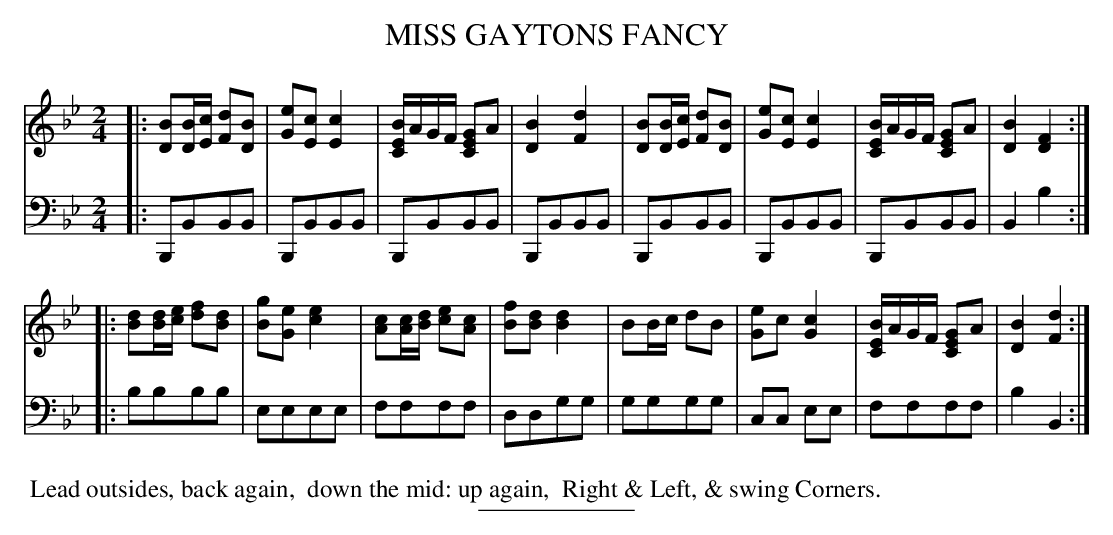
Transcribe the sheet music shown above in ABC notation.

X:1
T: MISS GAYTONS FANCY
M: 2/4
L: 1/16
K: Bb
V: 1 clef=treble middle=B
|:\
[B2D4][BD][cE] [d2F2][B2D2] | [e2G2][c2E2] [c4E4] |\
[BE4C4]AGF [G2E4C4]A2 | [B4D4] [d4F4] |\
[B2D4][BD][cE] [d2F2][B2D2] | [e2G2][c2E2] [c4E4] |\
[BE4C4]AGF [G2E4C4]A2 | [B4D4] [F4D4] :|
|:\
[d2B2][dB][ec] [f2d2][d2B2] | [g2B2][e2G2] [e4c4] |\
[c2A2][cA][dB] [e2c2][c2A2]  | [f2B2][d2B2] [d4B4] |\
B2Bc d2B2 | [e2G4]c2 [c4G4] |\
[BE4C4]AGF [G2E4C4]A2 | [B4D4] [d4F4] :|
V: 2 clef=bass middle=d
|:\
B,2B2B2B2 | B,2B2B2B2 | B,2B2B2B2 | B,2B2B2B2 |\
B,2B2B2B2 | B,2B2B2B2 | B,2B2B2B2 | B4 b4 :|
|:\
b2b2b2b2 | e2e2e2e2 | f2f2f2f2 | d2d2g2g2 |\
g2g2g2g2 | c2c2 e2e2 | f2f2f2f2 | b4 B4 :|
